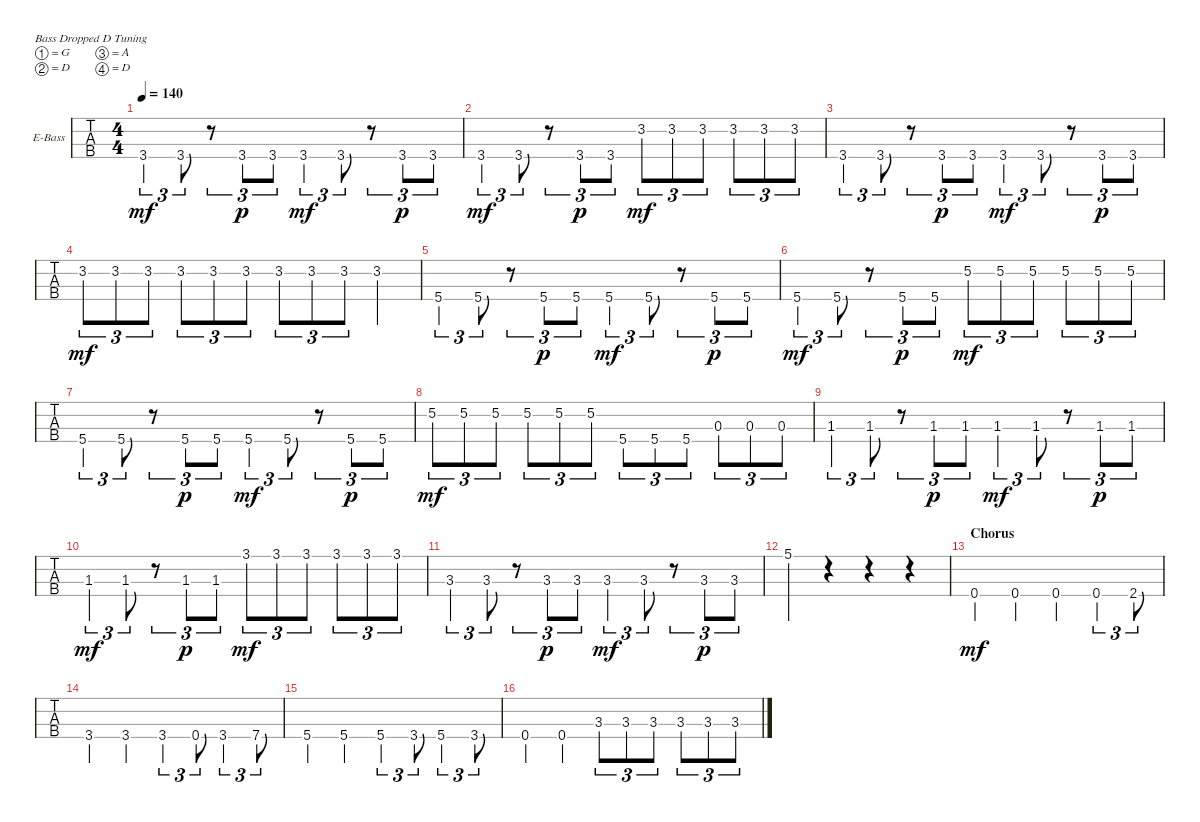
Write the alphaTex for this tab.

\defaultSystemsLayout 4
\bracketExtendMode groupsimilarinstruments
\multiBarRest
\firstSystemTrackNameOrientation horizontal
\otherSystemsTrackNameOrientation horizontal
\track ("Cole Train" "E-Bass") {instrument electricbassfinger}
\staff {tabs}
\tuning (G2 D2 A1 D1)
\ts (4 4)
\tempo 140
\clef g2
\ks c
3.4.4{tu (3 2) dy mf} 3.4.8{tu (3 2)} r.8{tu (3 2)} 3.4.8{tu (3 2) dy p} 3.4.8{tu (3 2)} 3.4.4{tu (3 2) dy mf} 3.4.8{tu (3 2)} r.8{tu (3 2)} 3.4.8{tu (3 2) dy p} 3.4.8{tu (3 2)} |
3.4.4{tu (3 2) dy mf} 3.4.8{tu (3 2)} r.8{tu (3 2)} 3.4.8{tu (3 2) dy p} 3.4.8{tu (3 2)} 3.2.8{tu (3 2) dy mf} 3.2.8{tu (3 2)} 3.2.8{tu (3 2)} 3.2.8{tu (3 2)} 3.2.8{tu (3 2)} 3.2.8{tu (3 2)} |
3.4.4{tu (3 2)} 3.4.8{tu (3 2)} r.8{tu (3 2)} 3.4.8{tu (3 2) dy p} 3.4.8{tu (3 2)} 3.4.4{tu (3 2) dy mf} 3.4.8{tu (3 2)} r.8{tu (3 2)} 3.4.8{tu (3 2) dy p} 3.4.8{tu (3 2)} |
3.2.8{tu (3 2) dy mf} 3.2.8{tu (3 2)} 3.2.8{tu (3 2)} 3.2.8{tu (3 2)} 3.2.8{tu (3 2)} 3.2.8{tu (3 2)} 3.2.8{tu (3 2)} 3.2.8{tu (3 2)} 3.2.8{tu (3 2)} 3.2.4 |
5.4.4{tu (3 2)} 5.4.8{tu (3 2)} r.8{tu (3 2)} 5.4.8{tu (3 2) dy p} 5.4.8{tu (3 2)} 5.4.4{tu (3 2) dy mf} 5.4.8{tu (3 2)} r.8{tu (3 2)} 5.4.8{tu (3 2) dy p} 5.4.8{tu (3 2)} |
5.4.4{tu (3 2) dy mf} 5.4.8{tu (3 2)} r.8{tu (3 2)} 5.4.8{tu (3 2) dy p} 5.4.8{tu (3 2)} 5.2.8{tu (3 2) dy mf} 5.2.8{tu (3 2)} 5.2.8{tu (3 2)} 5.2.8{tu (3 2)} 5.2.8{tu (3 2)} 5.2.8{tu (3 2)} |
5.4.4{tu (3 2)} 5.4.8{tu (3 2)} r.8{tu (3 2)} 5.4.8{tu (3 2) dy p} 5.4.8{tu (3 2)} 5.4.4{tu (3 2) dy mf} 5.4.8{tu (3 2)} r.8{tu (3 2)} 5.4.8{tu (3 2) dy p} 5.4.8{tu (3 2)} |
5.2.8{tu (3 2) dy mf} 5.2.8{tu (3 2)} 5.2.8{tu (3 2)} 5.2.8{tu (3 2)} 5.2.8{tu (3 2)} 5.2.8{tu (3 2)} 5.4.8{tu (3 2)} 5.4.8{tu (3 2)} 5.4.8{tu (3 2)} 0.3.8{tu (3 2)} 0.3.8{tu (3 2)} 0.3.8{tu (3 2)} |
1.3.4{tu (3 2)} 1.3.8{tu (3 2)} r.8{tu (3 2)} 1.3.8{tu (3 2) dy p} 1.3.8{tu (3 2)} 1.3.4{tu (3 2) dy mf} 1.3.8{tu (3 2)} r.8{tu (3 2)} 1.3.8{tu (3 2) dy p} 1.3.8{tu (3 2)} |
1.3.4{tu (3 2) dy mf} 1.3.8{tu (3 2)} r.8{tu (3 2)} 1.3.8{tu (3 2) dy p} 1.3.8{tu (3 2)} 3.1.8{tu (3 2) dy mf} 3.1.8{tu (3 2)} 3.1.8{tu (3 2)} 3.1.8{tu (3 2)} 3.1.8{tu (3 2)} 3.1.8{tu (3 2)} |
3.3.4{tu (3 2)} 3.3.8{tu (3 2)} r.8{tu (3 2)} 3.3.8{tu (3 2) dy p} 3.3.8{tu (3 2)} 3.3.4{tu (3 2) dy mf} 3.3.8{tu (3 2)} r.8{tu (3 2)} 3.3.8{tu (3 2) dy p} 3.3.8{tu (3 2)} |
5.1.4 r.4 r.4 r.4 |
\section ("" "Chorus")
\clef f4
0.4.4{dy mf} 0.4.4 0.4.4 0.4.4{tu (3 2)} 2.4.8{tu (3 2)} |
3.4.4 3.4.4 3.4.4{tu (3 2)} 0.4.8{tu (3 2)} 3.4.4{tu (3 2)} 7.4.8{tu (3 2)} |
5.4.4 5.4.4 5.4.4{tu (3 2)} 3.4.8{tu (3 2)} 5.4.4{tu (3 2)} 3.4.8{tu (3 2)} |
0.4.4 0.4.4 3.3.8{tu (3 2)} 3.3.8{tu (3 2)} 3.3.8{tu (3 2)} 3.3.8{tu (3 2)} 3.3.8{tu (3 2)} 3.3.8{tu (3 2)}
